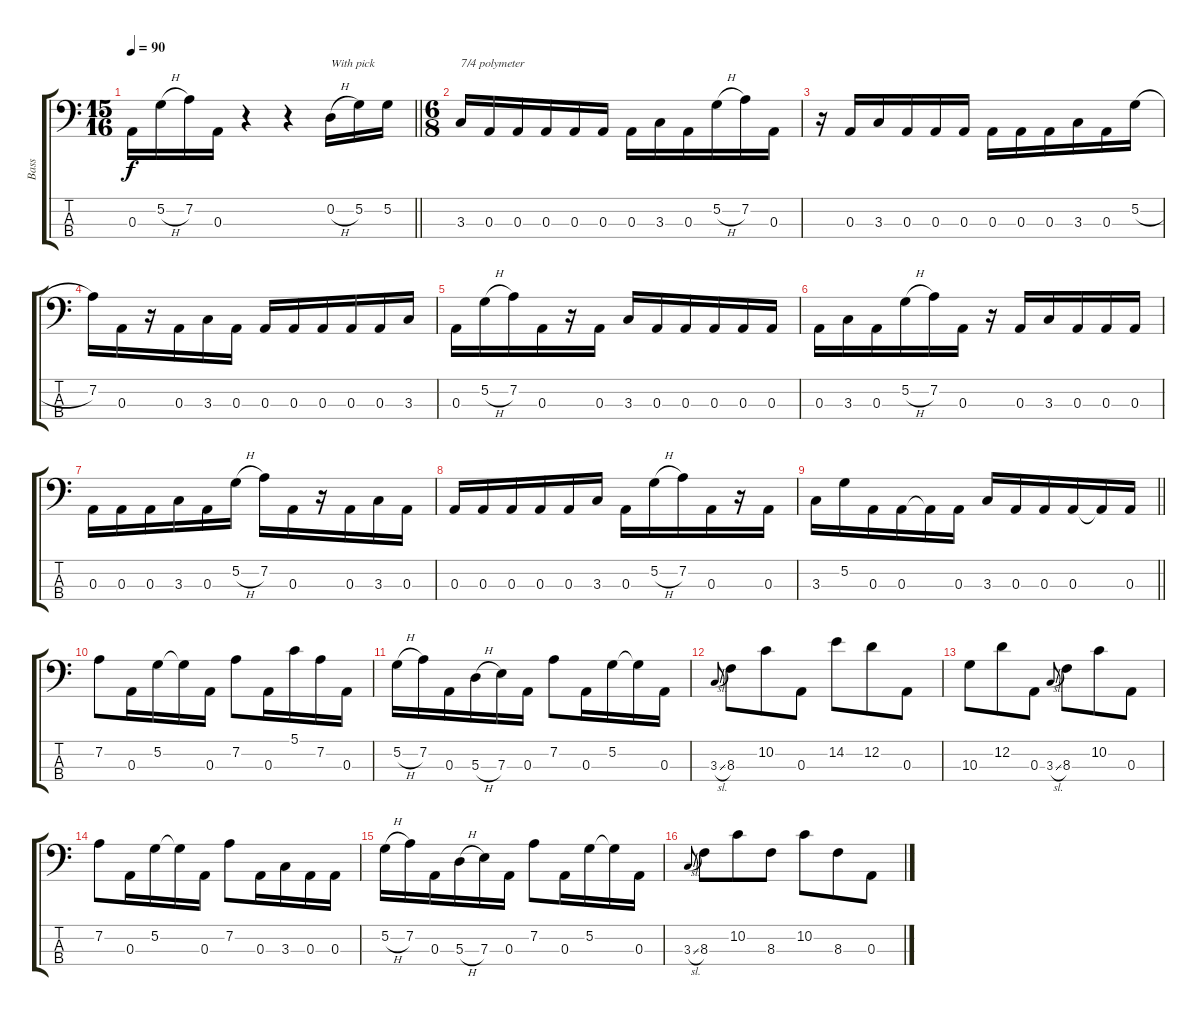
\track ("Bass" "Bass") {instrument electricbassfinger}
\staff {score tabs}
\tuning (G2 D2 A1 D1) {hide}
\ts (15 16)
\tempo 90
\clef f4
\barLineRight lightlight
\ks c
0.3.16{dy f} 5.2{h}.16 7.2.16 0.3.16 r.4 r.4 0.2{h}.16{txt "With pick"} 5.2.16 5.2.16 |
\ts (6 8)
\section ("" "")
3.3.16{txt "7/4 polymeter"} 0.3.16 0.3.16 0.3.16 0.3.16 0.3.16 0.3.16 3.3.16 0.3.16 5.2{h}.16 7.2.16 0.3.16 |
r.16 0.3.16 3.3.16 0.3.16 0.3.16 0.3.16 0.3.16 0.3.16 0.3.16 3.3.16 0.3.16 5.2{h}.16 |
7.2.16 0.3.16 r.16 0.3.16 3.3.16 0.3.16 0.3.16 0.3.16 0.3.16 0.3.16 0.3.16 3.3.16 |
0.3.16 5.2{h}.16 7.2.16 0.3.16 r.16 0.3.16 3.3.16 0.3.16 0.3.16 0.3.16 0.3.16 0.3.16 |
0.3.16 3.3.16 0.3.16 5.2{h}.16 7.2.16 0.3.16 r.16 0.3.16 3.3.16 0.3.16 0.3.16 0.3.16 |
0.3.16 0.3.16 0.3.16 3.3.16 0.3.16 5.2{h}.16 7.2.16 0.3.16 r.16 0.3.16 3.3.16 0.3.16 |
0.3.16 0.3.16 0.3.16 0.3.16 0.3.16 3.3.16 0.3.16 5.2{h}.16 7.2.16 0.3.16 r.16 0.3.16 |
\barLineRight lightlight
3.3.16 5.2.16 0.3.16 0.3.16 0.3{t}.16 0.3.16 3.3.16 0.3.16 0.3.16 0.3.16 0.3{t}.16 0.3.16 |
\section ("" "")
7.2.8 0.3.16 5.2.16 5.2{t}.16 0.3.16 7.2.8 0.3.16 5.1.16 7.2.16 0.3.16 |
5.2{h}.16 7.2.16 0.3.16 5.3{h}.16 7.3.16 0.3.16 7.2.8 0.3.16 5.2.16 5.2{t}.16 0.3.16 |
3.3{sl}.8{gr onbeat} 8.3.8 10.2.8 0.3.8 14.2.8 12.2.8 0.3.8 |
10.3.8 12.2.8 0.3.8 3.3{sl}.8{gr onbeat} 8.3.8 10.2.8 0.3.8 |
7.2.8 0.3.16 5.2.16 5.2{t}.16 0.3.16 7.2.8 0.3.16 3.3.16 0.3.16 0.3.16 |
5.2{h}.16 7.2.16 0.3.16 5.3{h}.16 7.3.16 0.3.16 7.2.8 0.3.16 5.2.16 5.2{t}.16 0.3.16 |
3.3{sl}.8{gr onbeat} 8.3.8 10.2.8 8.3.8 10.2.8 8.3.8 0.3.8
